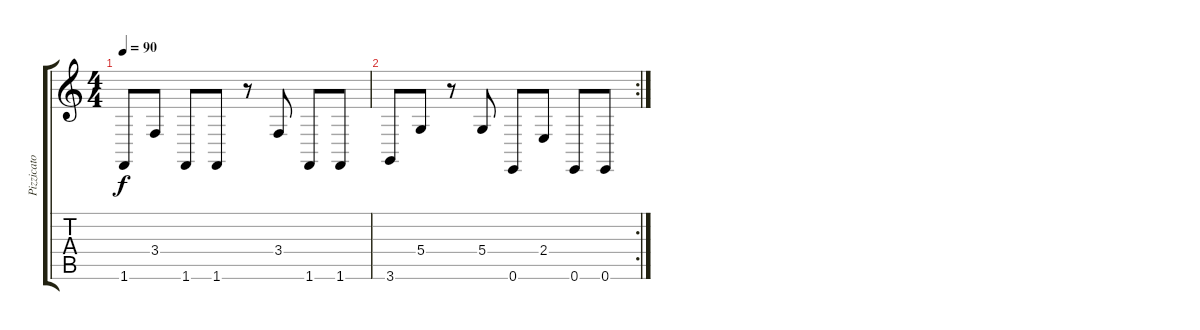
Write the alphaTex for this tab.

\track ("Pizzicato" "Pizzicato") {instrument pizzicatostrings}
\staff {score tabs}
\tuning (E4 B3 G3 D3 A2 E2) {hide}
\ts (4 4)
\tempo 90
\clef g2
\ks c
1.6.8{dy f instrument pizzicatostrings} 3.4.8 1.6.8 1.6.8 r.8 3.4.8 1.6.8 1.6.8 |
\rc 2
3.6.8 5.4.8 r.8 5.4.8 0.6.8 2.4.8 0.6.8 0.6.8
